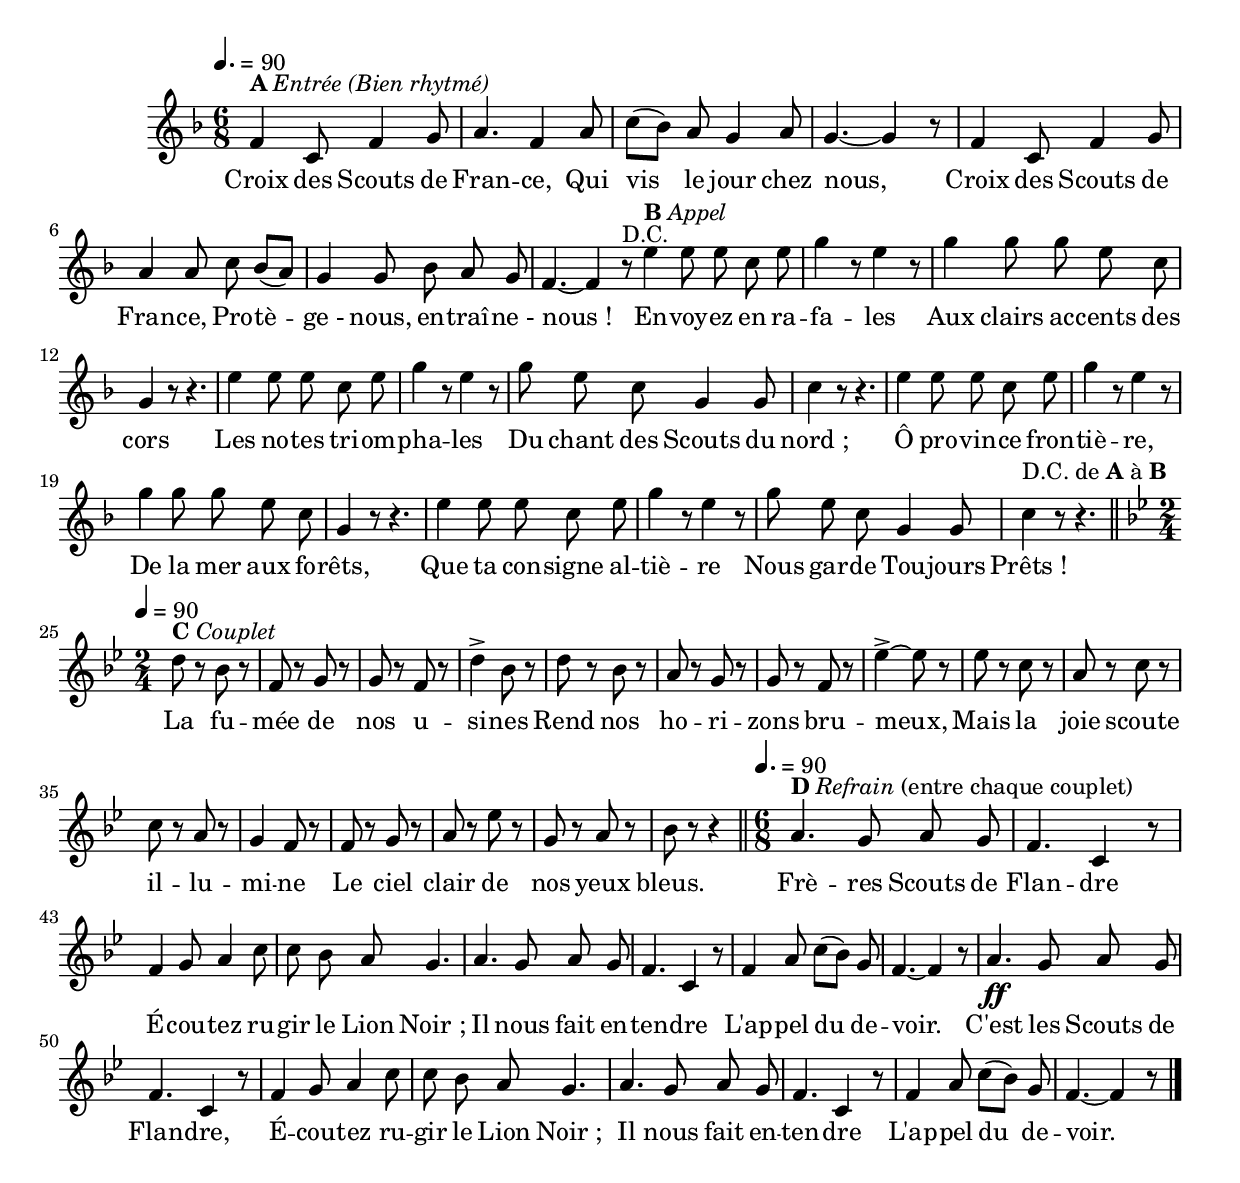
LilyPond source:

%Compilation:lilypond ChantProvincialDeFlandre.ly
%Apercu:evince ChantProvincialDeFlandre.pdf
%Esclaves:timidity -ia ChantProvincialDeFlandre.midi
\version "2.12.1"
\include "italiano.ly"

\header {
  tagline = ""
  composer = ""
}                                        

MetriqueArmure = {
  \tempo 4.=90
  \time 6/8
  \key fa \major
}

italique = { \override Score . LyricText #'font-shape = #'italic }

roman = { \override Score . LyricText #'font-shape = #'roman }

MusiqueTheme = \relative do' {
	fa4^\markup{\bold A \italic "Entrée (Bien rhytmé)"} do8 fa4 sol8
	la4. fa4 la8
	do8([ sib]) la sol4 la8
	sol4.~ sol4 r8
	fa4 do8 fa4 sol8
	la4 la8 do8 sib([ la])
	sol4 sol8 sib la sol
	fa4.~ fa4 r8^\markup{D.C.} \bar ":|"
	mi'4^\markup{\bold B \italic Appel} mi8 mi do mi
	sol4 r8 mi4 r8
	sol4 sol8 sol mi do
	sol4 r8 r4.
	mi'4 mi8 mi do mi
	sol4 r8 mi4 r8
	sol8 mi do sol4 sol8
	do4 r8 r4.
	mi4 mi8 mi do mi
	sol4 r8 mi4 r8
	sol4 sol8 sol mi do
	sol4 r8 r4.
	mi'4 mi8 mi do mi
	sol4 r8 mi4 r8
	sol8 mi do sol4 sol8
	do4^\markup{D.C. de \bold A à \bold B} r8 r4. \bar "||"
	\time 2/4 \key sib \major \tempo 4 = 90
	re8^\markup{\bold C \italic Couplet} r sib r
	fa8 r sol r
	sol8 r fa r
	re'4\accent sib8 r
	re8 r sib r
	la8 r sol r
	sol8 r fa r
	mib'4~\accent mib8 r
	mib8 r do r
	la8 r do r
	do8 r la r
	sol4 fa8 r
	fa8 r sol r
	la8 r mib' r
	sol,8 r la r
	sib8 r8 r4 \bar "||"
	\time 6/8 \tempo 4. = 90
	la4.^\markup{\bold D \italic Refrain (entre chaque couplet)} sol8 la sol
	fa4. do4 r8
	fa4 sol8 la4 do8
	do8 sib la sol4.
	la4. sol8 la sol
	fa4. do4 r8
	fa4 la8 do[( sib]) sol
	fa4.~ fa4 r8
	la4.\ff sol8 la sol
	fa4. do4 r8
	fa4 sol8 la4 do8
	do8 sib la sol4.
	la4. sol8 la sol
	fa4. do4 r8
	fa4 la8 do[( sib]) sol
	fa4.~ fa4 r8 \bar "|."
	
}

Paroles = \lyricmode {
	Croix des Scouts de Fran -- ce,
	Qui vis le jour chez nous,
	Croix des Scouts de Fran -- ce,
	Pro -- tè -- ge_- nous, en -- traî -- ne_- nous_!
	
	En -- voy -- ez en ra -- fa -- les
	Aux clairs ac -- cents des cors
	Les no -- tes tri -- om -- pha -- les
	Du chant des Scouts du nord_;
	Ô pro -- vin -- ce fron -- tiè -- re,
	De la mer aux fo -- rêts,
	Que ta con -- signe al -- tiè -- re
	Nous gar -- de Tou -- jours Prêts_!
	
	La fu -- mée de nos u -- si -- nes
	Rend nos ho -- ri -- zons bru -- meux,
	Mais la joie scoute il -- lu -- mi -- ne
	Le ciel clair de nos yeux bleus.
	
	Frè -- res Scouts de Flan -- dre
	É -- cou -- tez ru -- gir le Lion Noir_;
	Il nous fait en -- ten -- dre
	L'ap -- pel du de -- voir.
	C'est les Scouts de Flan -- dre,
	É -- cou -- tez ru -- gir le Lion Noir_;
	Il nous fait en -- ten -- dre
	L'ap -- pel du de -- voir.
}

\score{
    \new Staff <<
      \set Staff.midiInstrument = "flute"
      \new Voice = "theme" {
	\override Score.PaperColumn #'keep-inside-line = ##t
	\autoBeamOff
	\MetriqueArmure
	\MusiqueTheme
      }
      \new Lyrics \lyricsto theme {
	\Paroles
      }                       
    >>
\layout{}
\midi{}
}
